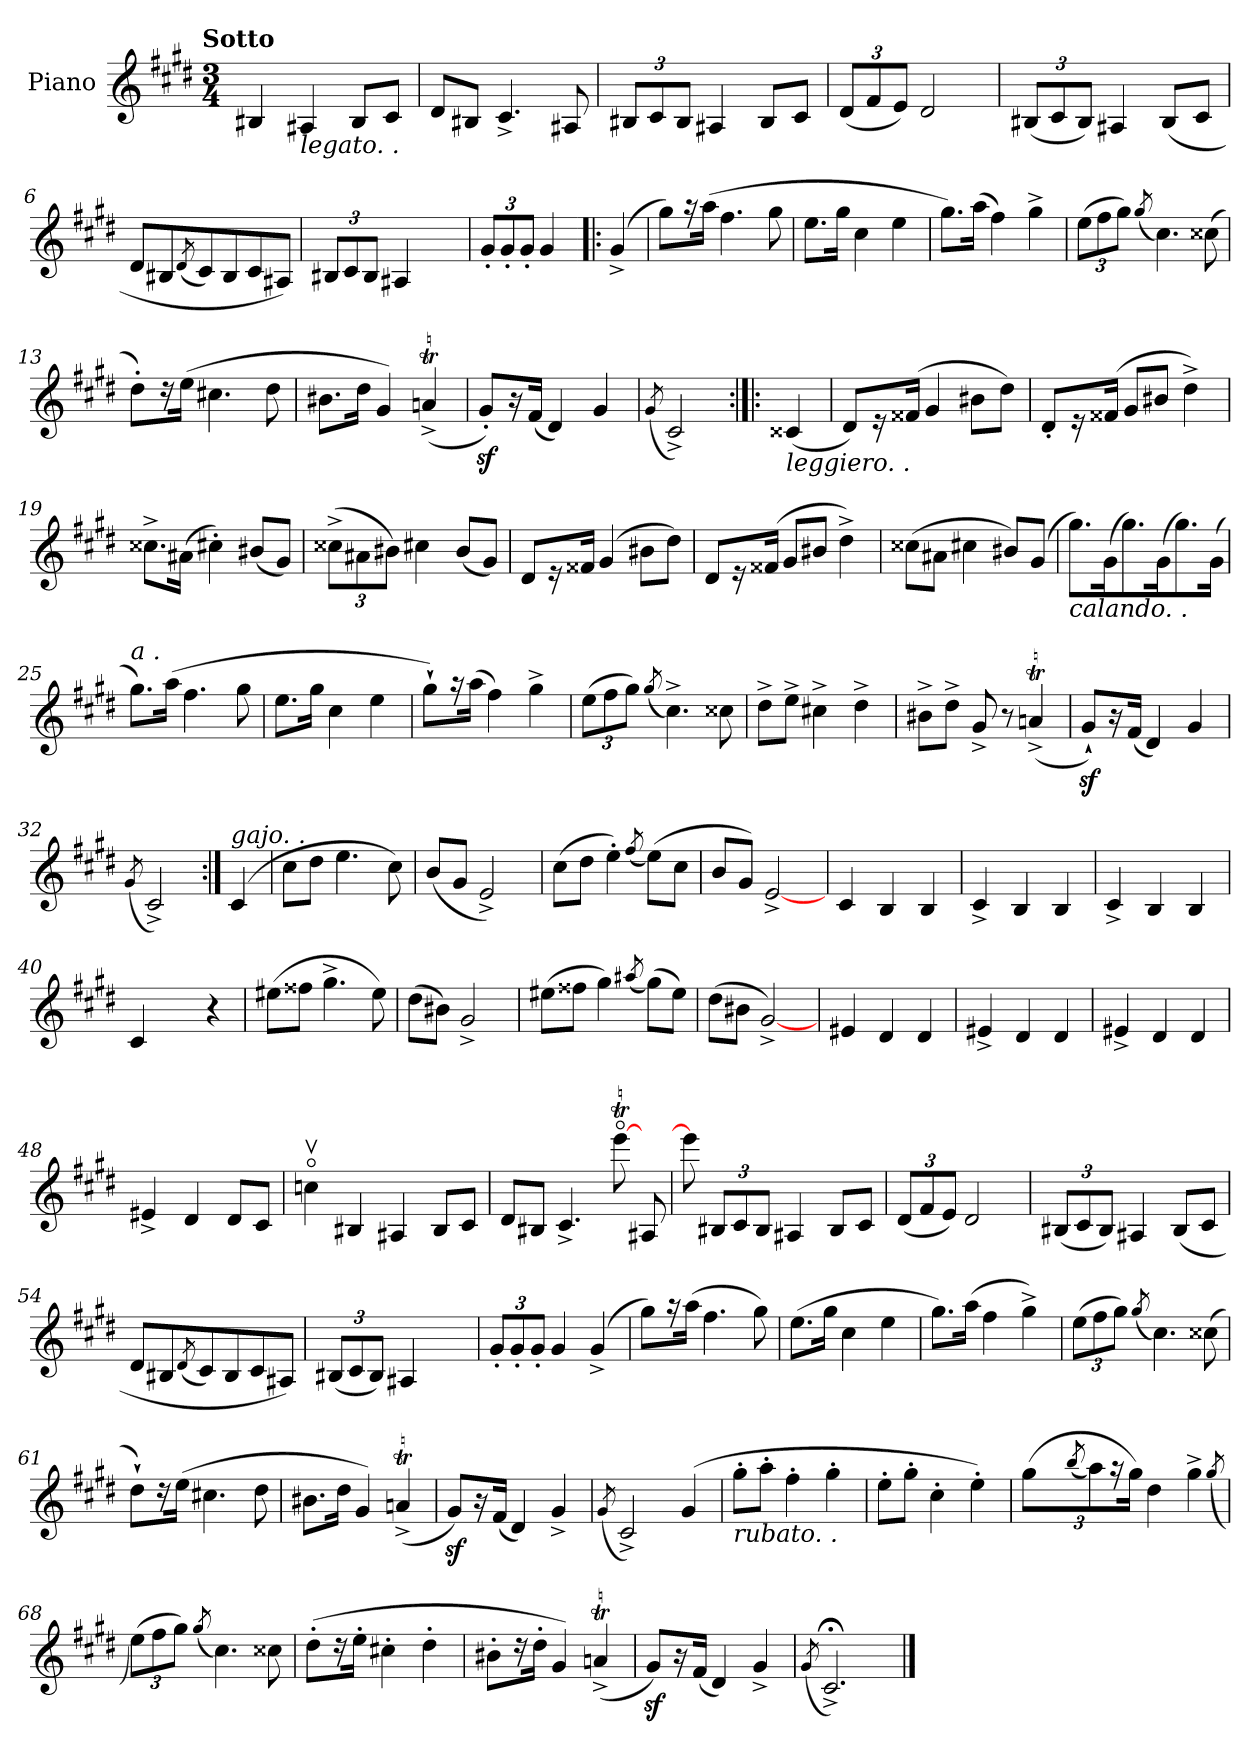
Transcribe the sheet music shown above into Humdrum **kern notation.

**kern
*part1
*staff1
*I"Piano
*I'Pno
*clefG2
*k[f#c#g#d#]
*c#:
!!LO:TX:omd:t=Sotto
*M3/4
*MM189
=1
4B#Xi
!LO:TX:b:i:t=legato. .
4A#Xi
8B#iL
8c#iJ
=2
8d#iL
8B#XiJ
4.c#^i
8A#Xi
=3
12B#XiL
12c#j
12B#jJ
4A#Xi
8B#iL
8c#iJ
=4
(12d#iL
12f#i
12ejJ)
2d#i
=5
(12B#XiL
12c#j
12B#jJ)
4A#Xi
(8B#iL
8c#iJ
=6
8d#iL
8B#Xi
(8qd#i
8c#i)
8B#i
8c#i
8A#XiJ)
=7
12B#XiL
12c#j
12B#jJ
4A#Xi
4ryy
=8
12g#'iL
12g#'i
12g#'iJ
4g#i
=!|:
(4g#^i
=9
8gg#iL)
16r
(16aaiJk
4.ff#i
8gg#i
=10
8.eeiL
16gg#iJk
4cc#i
4eei
=11
8.gg#iL)
(16aaiJk
4ff#i)
4gg#^i
=12
(12eeiL
12ff#j
12gg#iJ)
(8qgg#i
4.cc#i)
(8cc##Xi
=13
8dd#'iL)
16r
(16eeiJk
4.cc#Xi
8dd#i
=14
8.b#XiL
16dd#iJk
4g#i)
(4anT^i
=15
8g#z'iL)
16r
(16f#iJk
4d#i)
4g#i
=16
(8qg#i
2c#^i)
=:|!|:
!LO:TX:b:i:t=leggiero. .
(4c##Xi
=17
8d#iL)
16r
(16f##XiJk
4g#i
8b#XiL
8dd#iJ)
=18
8d#'iL
16r
(16f##XiJk
8g#iL
8b#XiJ
4dd#^i)
=19
8.cc##X^iL
(16a#XiJk
4cc#X'i)
(8b#XiL
8g#iJ)
=20
(12cc##X^iL
12a#Xi
12b#XjJ)
4cc#Xi
(8b#iL
8g#iJ)
=21
8d#iL
16r
16f##XiJk
(4g#i
8b#XiL
8dd#iJ)
=22
8d#iL
16r
(16f##XiJk
8g#iL
8b#XiJ
4dd#^i)
=23
(8cc##XiL
8a#XiJ
4cc#Xi
8b#XiL)
(8g#iJ
=24
!LO:TX:b:i:t=calando. .
8.gg#iL)
(16g#iK
8.gg#i)
(16g#iK
8.gg#i)
(16g#iJk
=25
!LO:TX:a:i:t=a .
8.gg#iL)
(16aaiJk
4.ff#i
8gg#i
=26
8.eeiL
16gg#iJk
4cc#i
4eei
=27
8gg#`iL)
16r
(16aaiJk
4ff#i)
4gg#^i
=28
(12eeiL
12ff#j
12gg#iJ)
(8qgg#i
4.cc#^i)
8cc##Xi
=29
8dd#^iL
8ee^iJ
4cc#X^i
4dd#^i
=30
8b#X^iL
8dd#^iJ
8g#^i
8r
(4anT^i
=31
8g#z`iL)
16r
(16f#iJk
4d#i)
4g#i
=32
(8qg#i
2c#^i)
=:|!
!LO:TX:a:i:t=gajo. .
(4c#i
=33
8cc#iL
8dd#iJ
4.eei
8cc#i)
=34
(8biL
8g#iJ
2e^i)
=35
(8cc#iL
8dd#iJ
4ee'i)
(8qff#i
(8eeiL)
8cc#iJ
=36
8biL
8g#iJ)
[2e^i
=37
4c#i
4Bi
4Bi
=38
4c#^i
4Bi
4Bi
=39
4c#^i
4Bi
4Bi
=40
4c#i
4ryy
4r
=41
(8ee#XiL
8ff##XiJ
4.gg#^i
8ee#i)
=42
(8dd#iL
8b#XiJ)
2g#^i
=43
(8ee#XiL
8ff##XiJ
4gg#i)
(8qaa#Xi
(8gg#iL)
8ee#iJ)
=44
(8dd#iL
8b#XiJ
[2g#^i)
=45
4e#Xi
4d#i
4d#i
=46
4e#X^i
4d#i
4d#i
=47
4e#X^i
4d#i
4d#i
=48
4e#X^i
4d#i
8d#iL
8c#iJ
=49
4ccnovi
4B#Xi
4A#Xi
8B#iL
8c#iJ
=50
8d#iL
8B#XiJ
4.c#^i
[8eeetoi
8A#Xi
=51
8eeei]
12B#XiL
12c#j
12B#jJ
4A#Xi
8B#iL
8c#iJ
=52
(12d#iL
12f#i
12ejJ)
2d#i
=53
(12B#XiL
12c#j
12B#jJ)
4A#Xi
(8B#iL
8c#iJ
=54
8d#iL
8B#Xi
(8qd#i
8c#i)
8B#i
8c#i
8A#XiJ)
=55
(12B#XiL
12c#j
12B#jJ)
4A#Xi
4ryy
=56
12g#'iL
12g#'i
12g#'iJ
4g#i
(4g#^i
=57
8gg#iL)
16r
(16aaiJk
4.ff#i
8gg#i)
=58
(8.eeiL
16gg#iJk
4cc#i
4eei
=59
8.gg#iL)
(16aaiJk
4ff#i
4gg#^i)
=60
(12eeiL
12ff#j
12gg#iJ)
(8qgg#i
4.cc#i)
(8cc##Xi
=61
8dd#`iL)
16rdd
(16eeiJk
4.cc#Xi
8dd#i
=62
8.b#XiL
16dd#iJk
4g#i)
(4anT^i
=63
8g#ziL)
16r
(16f#iJk
4d#i)
4g#^i
=64
(8qg#i
2c#^i)
(4g#i
=65
!LO:TX:b:i:t=rubato. .
8gg#'iL
8aa'iJ
4ff#'i
4gg#'i
=66
8ee'iL
8gg#'iJ
4cc#'i
4ee'i)
=67
(12gg#iL
(8qbbi
12aaj)
24raa
24gg#iJk)
4dd#i
4gg#^i
(8qgg#i
=68
(12eeiL)
12ff#j
12gg#iJ)
(8qgg#i
4.cc#i)
8cc##Xi
=69
(8dd#'iL
16rdd
16ee'iJk
4cc#X'i
4dd#'i
=70
8b#X'iL
16rdd
16dd#'iJk
4g#i)
(4anT^i
=71
8g#ziL)
16r
(16f#iJk
4d#i)
4g#^i
=72
(8qg#i
2.c#;<^i)
==
*-
